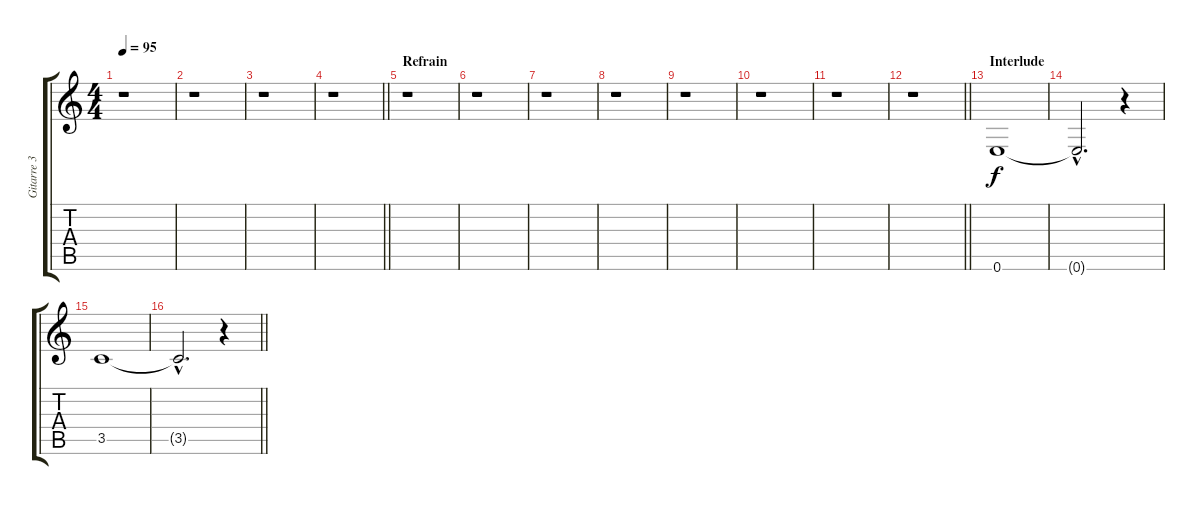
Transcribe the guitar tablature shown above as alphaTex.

\track ("Gitarre 3 (verzerrt)" "Gitarre 3 ") {instrument overdrivenguitar}
\staff {score tabs}
\tuning (E4 B3 G3 D3 A2 E2) {hide}
\ts (4 4)
\tempo 95
\clef g2
\ks c
r.1{dy f} |
r.1 |
r.1 |
\barLineRight lightlight
r.1 |
\section ("" "Refrain")
r.1 |
r.1 |
r.1 |
r.1 |
r.1 |
r.1 |
r.1 |
\barLineRight lightlight
r.1 |
\section ("" "Interlude")
0.6.1{volume 0} |
0.6{hac t}.2{d} r.4{volume 11} |
3.5.1{volume 0} |
\barLineRight lightlight
3.5{hac t}.2{d} r.4{volume 11}
